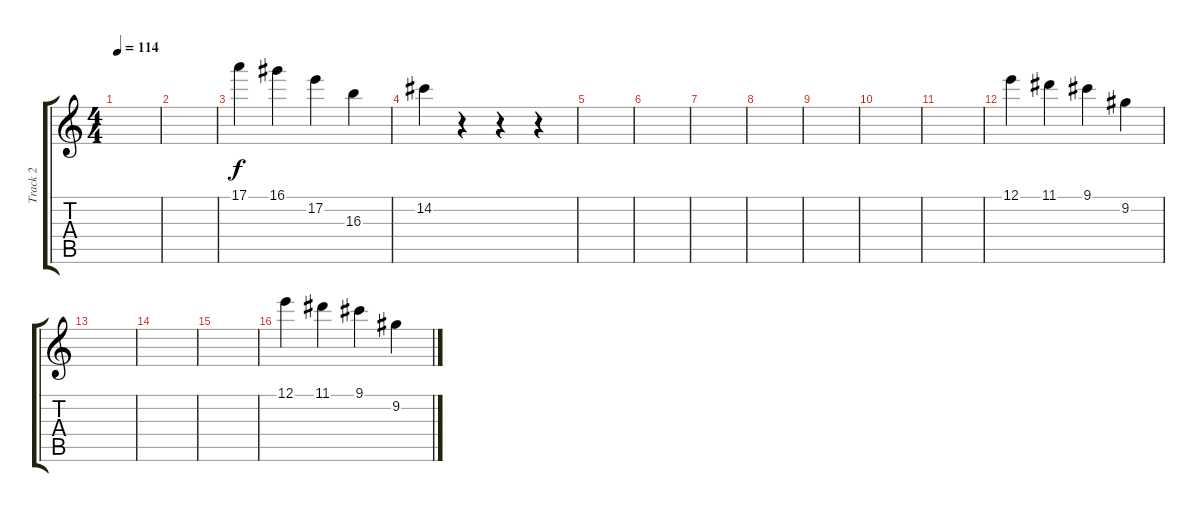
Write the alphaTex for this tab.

\track ("Track 2" "Track 2") {instrument synthbass1}
\staff {score tabs}
\tuning (E4 B3 G3 D3 A2 E2) {hide}
\ts (4 4)
\tempo 114
\clef g2
\ks c
|
|
17.1.4 16.1.4 17.2.4 16.3.4 |
14.2.4 r.4 r.4 r.4 |
|
|
|
|
|
|
|
12.1.4 11.1.4 9.1.4 9.2.4 |
|
|
|
12.1.4 11.1.4 9.1.4 9.2.4
